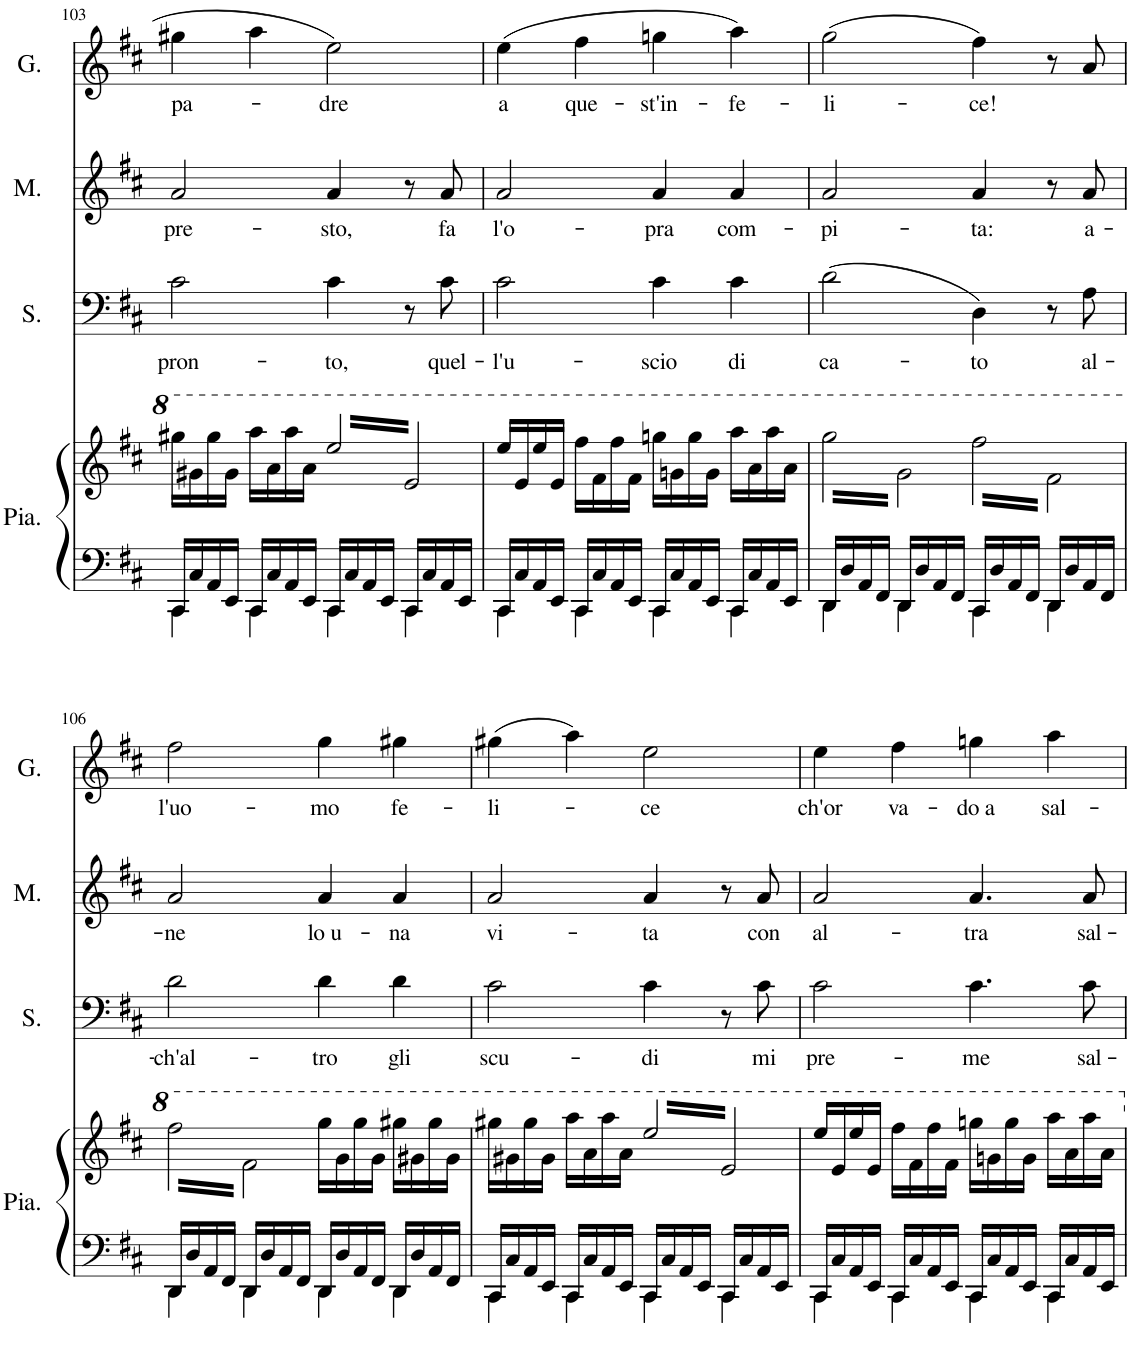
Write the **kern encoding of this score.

**kern	**kern	**kern	**text	**kern	**text	**kern	**text
*part4	*part4	*part3	*part3	*part2	*part2	*part1	*part1
*staff5	*staff4	*staff3	*staff3	*staff2	*staff2	*staff1	*staff1
*I"Piano	*	*I"Sparafucile	*	*I"Magdalena	*	*I"Gilda	*
*I'Pia.	*	*I'S.	*	*I'M.	*	*I'G.	*
!!LO:PB:g=z
*clefF4	*clefG2	*clefF4	*	*clefG2	*	*clefG2	*
*k[f#c#]	*k[f#c#]	*k[f#c#]	*	*k[f#c#]	*	*k[f#c#]	*
*M4/4	*M4/4	*M4/4	*	*M4/4	*	*M4/4	*
=103	=103	=103	=103	=103	=103	=103	=103
*^	*	*	*	*	*	*	*
!	!	!	!	!LO:LY:b	!	!LO:LY:b	!	!LO:LY:b
16CC#/LL	4CC#\	16ggg#X\LL	2c#\	pron-	2a/	pre-	4gg#X\	pa-
16C#/	.	16gg#X\	.	.	.	.	.	.
16AA/	.	16ggg#\	.	.	.	.	.	.
16EE/JJ	.	16gg#\JJ	.	.	.	.	.	.
16CC#/LL	4CC#\	16aaa\LL	.	.	.	.	4aa\	.
16C#/	.	16aa\	.	.	.	.	.	.
16AA/	.	16aaa\	.	.	.	.	.	.
16EE/JJ	.	16aa\JJ	.	.	.	.	.	.
!	!	!	!	!LO:LY:b	!	!LO:LY:b	!	!LO:LY:b
*	*	*tremolo	*	*	*	*	*	*
16CC#/LL	4CC#\	32eee/LLL	4c#\	-to,	4a/	-sto,	2ee\	-dre
.	.	32ee/	.	.	.	.	.	.
16C#/	.	32eee/	.	.	.	.	.	.
.	.	32ee/	.	.	.	.	.	.
16AA/	.	32eee/	.	.	.	.	.	.
.	.	32ee/	.	.	.	.	.	.
16EE/JJ	.	32eee/	.	.	.	.	.	.
.	.	32ee/	.	.	.	.	.	.
16CC#/LL	4CC#\	32eee/	8r	.	8r	.	.	.
.	.	32ee/	.	.	.	.	.	.
16C#/	.	32eee/	.	.	.	.	.	.
.	.	32ee/	.	.	.	.	.	.
!	!	!	!	!LO:LY:b	!	!LO:LY:b	!	!
16AA/	.	32eee/	8c#\	quel-	8a/	fa	.	.
.	.	32ee/	.	.	.	.	.	.
16EE/JJ	.	32eee/	.	.	.	.	.	.
.	.	32ee/JJJ	.	.	.	.	.	.
*	*	*Xtremolo	*	*	*	*	*	*
=104	=104	=104	=104	=104	=104	=104	=104	=104
!	!	!	!	!LO:LY:b	!	!LO:LY:b	!	!LO:LY:b
16CC#/LL	4CC#\	16eee/LL	2c#\	-l'u-	2a/	l'o-	(4ee\	a
.	.	.	.	.	.	.	.	.
16C#/	.	16ee/	.	.	.	.	.	.
.	.	.	.	.	.	.	.	.
16AA/	.	16eee/	.	.	.	.	.	.
.	.	.	.	.	.	.	.	.
16EE/JJ	.	16ee/JJ	.	.	.	.	.	.
.	.	.	.	.	.	.	.	.
!	!	!	!	!	!	!	!	!LO:LY:b
16CC#/LL	4CC#\	16fff#\LL	.	.	.	.	4ff#\	que-
16C#/	.	16ff#\	.	.	.	.	.	.
16AA/	.	16fff#\	.	.	.	.	.	.
16EE/JJ	.	16ff#\JJ	.	.	.	.	.	.
!	!	!	!	!LO:LY:b	!	!LO:LY:b	!	!LO:LY:b
16CC#/LL	4CC#\	16gggn\LL	4c#\	-scio	4a/	-pra	4ggn\	-st'in-
16C#/	.	16ggn\	.	.	.	.	.	.
16AA/	.	16ggg\	.	.	.	.	.	.
16EE/JJ	.	16gg\JJ	.	.	.	.	.	.
!	!	!	!	!LO:LY:b	!	!LO:LY:b	!	!LO:LY:b
16CC#/LL	4CC#\	16aaa\LL	4c#\	di	4a/	com-	4aa\)	-fe-
16C#/	.	16aa\	.	.	.	.	.	.
16AA/	.	16aaa\	.	.	.	.	.	.
16EE/JJ	.	16aa\JJ	.	.	.	.	.	.
=105	=105	=105	=105	=105	=105	=105	=105	=105
!	!	!	!	!LO:LY:b	!	!LO:LY:b	!	!LO:LY:b
*	*	*tremolo	*	*	*	*	*	*
16DD/LL	4DD\	32ggg\LLL	(2d\	-ca-	2a/	-pi-	(2gg\	-li-
.	.	32gg\	.	.	.	.	.	.
16D/	.	32ggg\	.	.	.	.	.	.
.	.	32gg\	.	.	.	.	.	.
16AA/	.	32ggg\	.	.	.	.	.	.
.	.	32gg\	.	.	.	.	.	.
16FF#/JJ	.	32ggg\	.	.	.	.	.	.
.	.	32gg\	.	.	.	.	.	.
16DD/LL	4DD\	32ggg\	.	.	.	.	.	.
.	.	32gg\	.	.	.	.	.	.
16D/	.	32ggg\	.	.	.	.	.	.
.	.	32gg\	.	.	.	.	.	.
16AA/	.	32ggg\	.	.	.	.	.	.
.	.	32gg\	.	.	.	.	.	.
16FF#/JJ	.	32ggg\	.	.	.	.	.	.
.	.	32gg\JJJ	.	.	.	.	.	.
!	!	!	!	!LO:LY:b	!	!LO:LY:b	!	!LO:LY:b
16CC#/LL	4CC#\	32fff#\LLL	4D\)	-to	4a/	-ta:	4ff#\)	-ce!
.	.	32ff#\	.	.	.	.	.	.
16D/	.	32fff#\	.	.	.	.	.	.
.	.	32ff#\	.	.	.	.	.	.
16AA/	.	32fff#\	.	.	.	.	.	.
.	.	32ff#\	.	.	.	.	.	.
16FF#/JJ	.	32fff#\	.	.	.	.	.	.
.	.	32ff#\	.	.	.	.	.	.
16DD/LL	4DD\	32fff#\	8r	.	8r	.	8r	.
.	.	32ff#\	.	.	.	.	.	.
16D/	.	32fff#\	.	.	.	.	.	.
.	.	32ff#\	.	.	.	.	.	.
!	!	!	!	!LO:LY:b	!	!LO:LY:b	!	!
16AA/	.	32fff#\	8A\	al-	8a/	a-	8a/	.
.	.	32ff#\	.	.	.	.	.	.
16FF#/JJ	.	32fff#\	.	.	.	.	.	.
.	.	32ff#\JJJ	.	.	.	.	.	.
!!LO:LB:g=z
=106	=106	=106	=106	=106	=106	=106	=106	=106
!	!	!	!	!LO:LY:b	!	!LO:LY:b	!	!LO:LY:b
16DD/LL	4DD\	32fff#\LLL	2d\	-ch'al-	2a/	-ne	2ff#\	l'uo-
.	.	32ff#\	.	.	.	.	.	.
16D/	.	32fff#\	.	.	.	.	.	.
.	.	32ff#\	.	.	.	.	.	.
16AA/	.	32fff#\	.	.	.	.	.	.
.	.	32ff#\	.	.	.	.	.	.
16FF#/JJ	.	32fff#\	.	.	.	.	.	.
.	.	32ff#\	.	.	.	.	.	.
16DD/LL	4DD\	32fff#\	.	.	.	.	.	.
.	.	32ff#\	.	.	.	.	.	.
16D/	.	32fff#\	.	.	.	.	.	.
.	.	32ff#\	.	.	.	.	.	.
16AA/	.	32fff#\	.	.	.	.	.	.
.	.	32ff#\	.	.	.	.	.	.
16FF#/JJ	.	32fff#\	.	.	.	.	.	.
.	.	32ff#\JJJ	.	.	.	.	.	.
*	*	*Xtremolo	*	*	*	*	*	*
!	!	!	!	!LO:LY:b	!	!LO:LY:b	!	!LO:LY:b
16DD/LL	4DD\	16ggg\LL	4d\	-tro	4a/	lo u-	4gg\	-mo
.	.	.	.	.	.	.	.	.
16D/	.	16gg\	.	.	.	.	.	.
.	.	.	.	.	.	.	.	.
16AA/	.	16ggg\	.	.	.	.	.	.
.	.	.	.	.	.	.	.	.
16FF#/JJ	.	16gg\JJ	.	.	.	.	.	.
.	.	.	.	.	.	.	.	.
!	!	!	!	!LO:LY:b	!	!LO:LY:b	!	!LO:LY:b
16DD/LL	4DD\	16ggg#X\LL	4d\	gli	4a/	-na	4gg#X\	fe-
16D/	.	16gg#X\	.	.	.	.	.	.
16AA/	.	16ggg#\	.	.	.	.	.	.
16FF#/JJ	.	16gg#\JJ	.	.	.	.	.	.
=107	=107	=107	=107	=107	=107	=107	=107	=107
!	!	!	!	!LO:LY:b	!	!LO:LY:b	!	!LO:LY:b
16CC#/LL	4CC#\	16ggg#X\LL	2c#\	scu-	2a/	vi-	(4gg#X\	-li-
16C#/	.	16gg#X\	.	.	.	.	.	.
16AA/	.	16ggg#\	.	.	.	.	.	.
16EE/JJ	.	16gg#\JJ	.	.	.	.	.	.
16CC#/LL	4CC#\	16aaa\LL	.	.	.	.	4aa\)	.
16C#/	.	16aa\	.	.	.	.	.	.
16AA/	.	16aaa\	.	.	.	.	.	.
16EE/JJ	.	16aa\JJ	.	.	.	.	.	.
!	!	!	!	!LO:LY:b	!	!LO:LY:b	!	!LO:LY:b
*	*	*tremolo	*	*	*	*	*	*
16CC#/LL	4CC#\	32eee/LLL	4c#\	-di	4a/	-ta	2ee\	-ce
.	.	32ee/	.	.	.	.	.	.
16C#/	.	32eee/	.	.	.	.	.	.
.	.	32ee/	.	.	.	.	.	.
16AA/	.	32eee/	.	.	.	.	.	.
.	.	32ee/	.	.	.	.	.	.
16EE/JJ	.	32eee/	.	.	.	.	.	.
.	.	32ee/	.	.	.	.	.	.
16CC#/LL	4CC#\	32eee/	8r	.	8r	.	.	.
.	.	32ee/	.	.	.	.	.	.
16C#/	.	32eee/	.	.	.	.	.	.
.	.	32ee/	.	.	.	.	.	.
!	!	!	!	!LO:LY:b	!	!LO:LY:b	!	!
16AA/	.	32eee/	8c#\	mi	8a/	con	.	.
.	.	32ee/	.	.	.	.	.	.
16EE/JJ	.	32eee/	.	.	.	.	.	.
.	.	32ee/JJJ	.	.	.	.	.	.
*	*	*Xtremolo	*	*	*	*	*	*
=108	=108	=108	=108	=108	=108	=108	=108	=108
!	!	!	!	!LO:LY:b	!	!LO:LY:b	!	!LO:LY:b
16CC#/LL	4CC#\	16eee/LL	2c#\	pre-	2a/	al-	4ee\	ch'or
.	.	.	.	.	.	.	.	.
16C#/	.	16ee/	.	.	.	.	.	.
.	.	.	.	.	.	.	.	.
16AA/	.	16eee/	.	.	.	.	.	.
.	.	.	.	.	.	.	.	.
16EE/JJ	.	16ee/JJ	.	.	.	.	.	.
.	.	.	.	.	.	.	.	.
!	!	!	!	!	!	!	!	!LO:LY:b
16CC#/LL	4CC#\	16fff#\LL	.	.	.	.	4ff#\	va-
16C#/	.	16ff#\	.	.	.	.	.	.
16AA/	.	16fff#\	.	.	.	.	.	.
16EE/JJ	.	16ff#\JJ	.	.	.	.	.	.
!	!	!	!	!LO:LY:b	!	!LO:LY:b	!	!LO:LY:b
16CC#/LL	4CC#\	16gggn\LL	4.c#\	-me	4.a/	-tra	4ggn\	-do a
16C#/	.	16ggn\	.	.	.	.	.	.
16AA/	.	16ggg\	.	.	.	.	.	.
16EE/JJ	.	16gg\JJ	.	.	.	.	.	.
!	!	!	!	!	!	!	!	!LO:LY:b
16CC#/LL	4CC#\	16aaa\LL	.	.	.	.	4aa\	sal-
16C#/	.	16aa\	.	.	.	.	.	.
!	!	!	!	!LO:LY:b	!	!LO:LY:b	!	!
16AA/	.	16aaa\	8c#\	sal-	8a/	sal-	.	.
16EE/JJ	.	16aa\JJ	.	.	.	.	.	.
*v	*v	*	*	*	*	*	*	*
=	=	=	=	=	=	=	=
*-	*-	*-	*-	*-	*-	*-	*-
